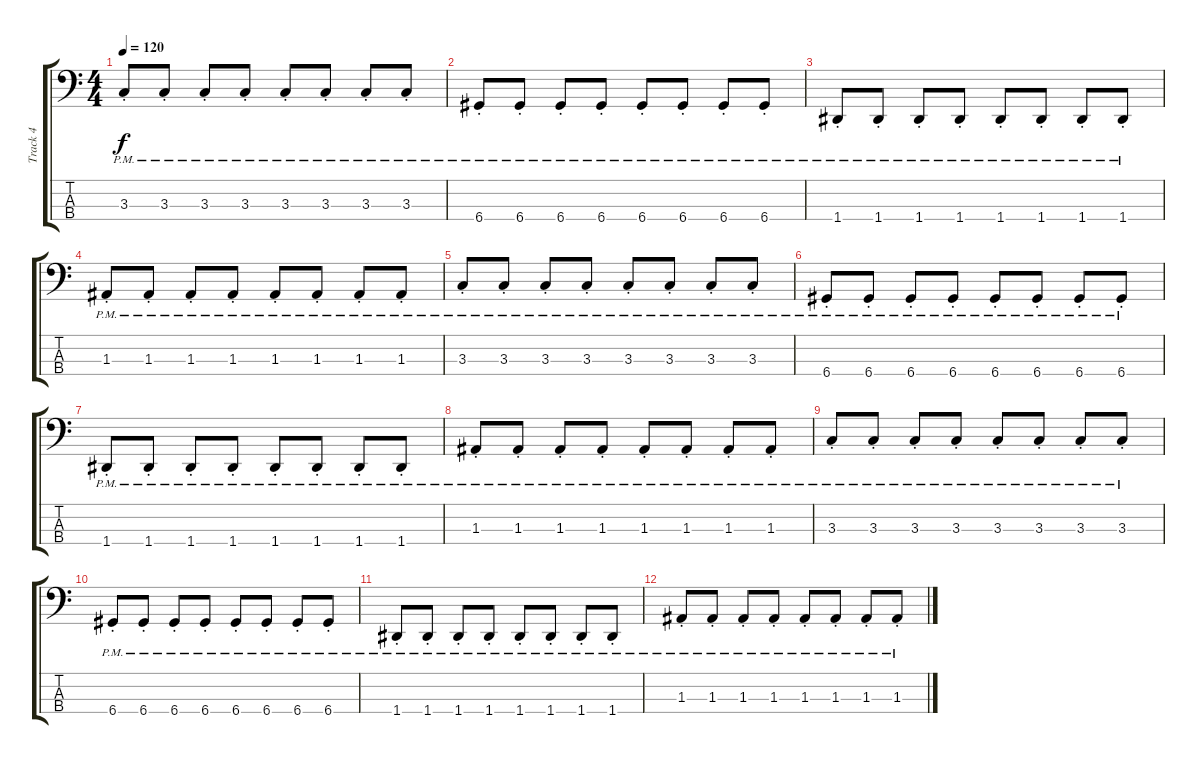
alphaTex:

\track ("Track 4" "Track 4") {instrument electricbassfinger}
\staff {score tabs}
\tuning (G2 D2 A1 D1) {hide}
\ts (4 4)
\tempo 120
\clef f4
\ks c
3.3{pm st}.8{dy f} 3.3{pm st}.8 3.3{pm st}.8 3.3{pm st}.8 3.3{pm st}.8 3.3{pm st}.8 3.3{pm st}.8 3.3{pm st}.8 |
6.4{pm st}.8 6.4{pm st}.8 6.4{pm st}.8 6.4{pm st}.8 6.4{pm st}.8 6.4{pm st}.8 6.4{pm st}.8 6.4{pm st}.8 |
1.4{pm st}.8 1.4{pm st}.8 1.4{pm st}.8 1.4{pm st}.8 1.4{pm st}.8 1.4{pm st}.8 1.4{pm st}.8 1.4{pm st}.8 |
1.3{pm st}.8 1.3{pm st}.8 1.3{pm st}.8 1.3{pm st}.8 1.3{pm st}.8 1.3{pm st}.8 1.3{pm st}.8 1.3{pm st}.8 |
3.3{pm st}.8 3.3{pm st}.8 3.3{pm st}.8 3.3{pm st}.8 3.3{pm st}.8 3.3{pm st}.8 3.3{pm st}.8 3.3{pm st}.8 |
6.4{pm st}.8 6.4{pm st}.8 6.4{pm st}.8 6.4{pm st}.8 6.4{pm st}.8 6.4{pm st}.8 6.4{pm st}.8 6.4{pm st}.8 |
1.4{pm st}.8 1.4{pm st}.8 1.4{pm st}.8 1.4{pm st}.8 1.4{pm st}.8 1.4{pm st}.8 1.4{pm st}.8 1.4{pm st}.8 |
1.3{pm st}.8 1.3{pm st}.8 1.3{pm st}.8 1.3{pm st}.8 1.3{pm st}.8 1.3{pm st}.8 1.3{pm st}.8 1.3{pm st}.8 |
3.3{pm st}.8 3.3{pm st}.8 3.3{pm st}.8 3.3{pm st}.8 3.3{pm st}.8 3.3{pm st}.8 3.3{pm st}.8 3.3{pm st}.8 |
6.4{pm st}.8 6.4{pm st}.8 6.4{pm st}.8 6.4{pm st}.8 6.4{pm st}.8 6.4{pm st}.8 6.4{pm st}.8 6.4{pm st}.8 |
1.4{pm st}.8 1.4{pm st}.8 1.4{pm st}.8 1.4{pm st}.8 1.4{pm st}.8 1.4{pm st}.8 1.4{pm st}.8 1.4{pm st}.8 |
1.3{pm st}.8 1.3{pm st}.8 1.3{pm st}.8 1.3{pm st}.8 1.3{pm st}.8 1.3{pm st}.8 1.3{pm st}.8 1.3{pm st}.8
